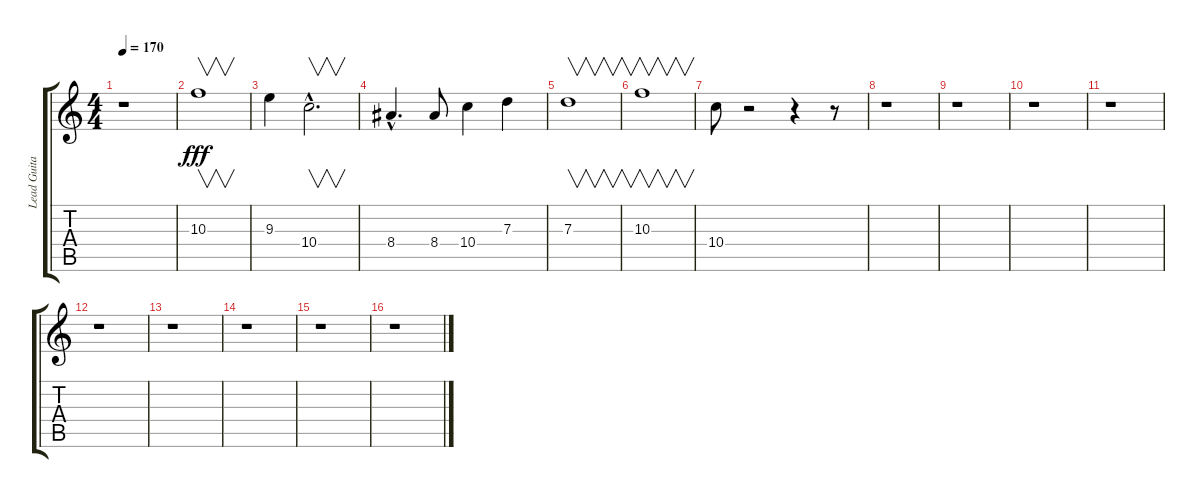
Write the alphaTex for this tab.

\track ("Lead Guitar I" "Lead Guita") {instrument overdrivenguitar}
\staff {score tabs}
\tuning (E4 B3 G3 D3 A2 E2) {hide}
\ts (4 4)
\tempo 170
\clef g2
\ks c
r.1{dy fff} |
10.3.1{v} |
9.3.4 10.4{hac}.2{v d} |
8.4{hac}.4{d} 8.4.8 10.4.4 7.3.4 |
7.3.1{v} |
10.3.1{v} |
10.4.8 r.2 r.4 r.8 |
r.1 |
r.1 |
r.1 |
r.1 |
r.1 |
r.1 |
r.1 |
r.1 |
r.1
